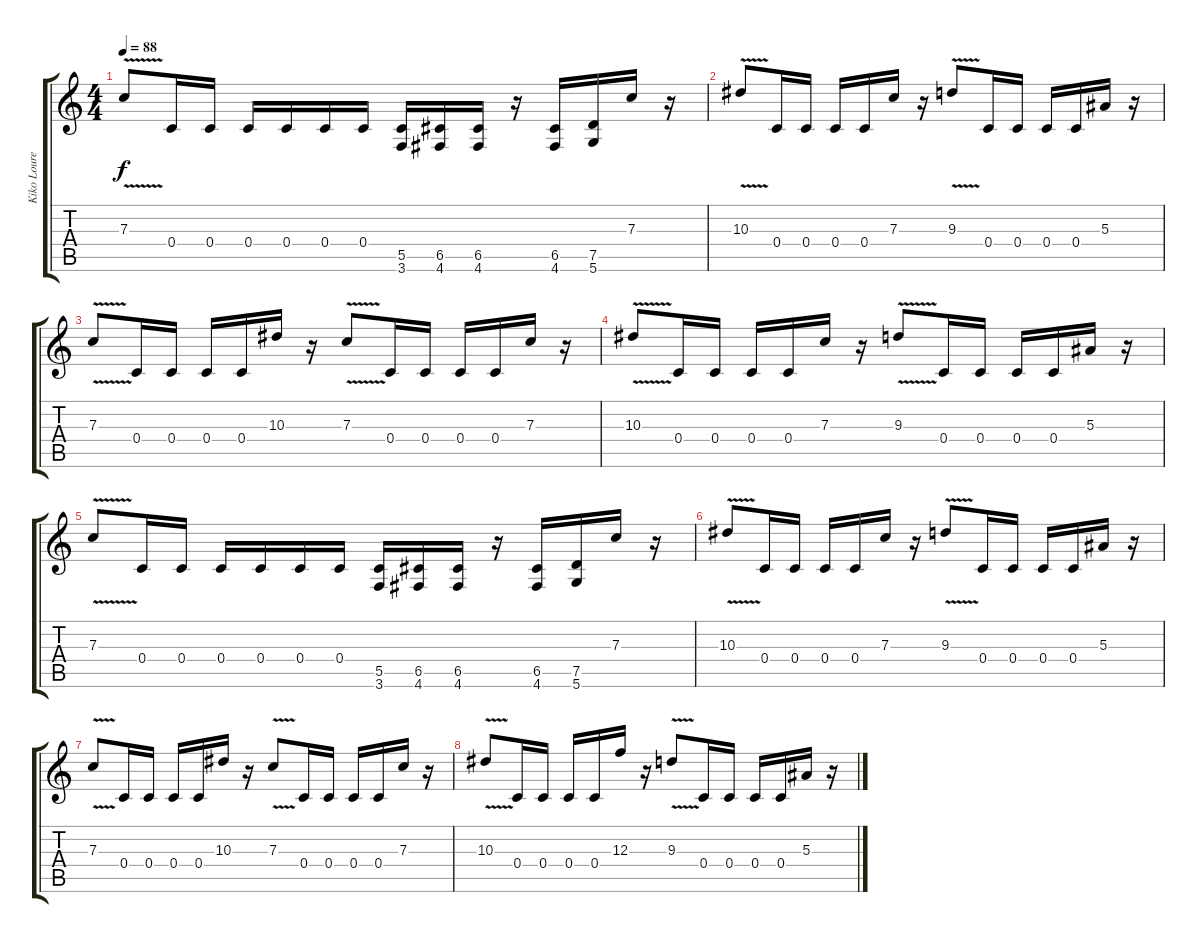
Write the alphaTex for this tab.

\track ("Kiko Loureiro" "Kiko Loure") {instrument distortionguitar}
\staff {score tabs}
\tuning (D4 A3 F3 C3 G2 D2) {hide}
\ts (4 4)
\tempo 88
\clef g2
\ks c
7.3{v}.8{dy f} 0.4.16 0.4.16 0.4.16 0.4.16 0.4.16 0.4.16 (5.5 3.6).16 (6.5 4.6).16 (6.5 4.6).16 r.16 (6.5 4.6).16 (7.5 5.6).16 7.3.16 r.16 |
10.3{v}.8 0.4.16 0.4.16 0.4.16 0.4.16 7.3.16 r.16 9.3{v}.8 0.4.16 0.4.16 0.4.16 0.4.16 5.3.16 r.16 |
7.3{v}.8 0.4.16 0.4.16 0.4.16 0.4.16 10.3.16 r.16 7.3{v}.8 0.4.16 0.4.16 0.4.16 0.4.16 7.3.16 r.16 |
10.3{v}.8 0.4.16 0.4.16 0.4.16 0.4.16 7.3.16 r.16 9.3{v}.8 0.4.16 0.4.16 0.4.16 0.4.16 5.3.16 r.16 |
7.3{v}.8 0.4.16 0.4.16 0.4.16 0.4.16 0.4.16 0.4.16 (5.5 3.6).16 (6.5 4.6).16 (6.5 4.6).16 r.16 (6.5 4.6).16 (7.5 5.6).16 7.3.16 r.16 |
10.3{v}.8 0.4.16 0.4.16 0.4.16 0.4.16 7.3.16 r.16 9.3{v}.8 0.4.16 0.4.16 0.4.16 0.4.16 5.3.16 r.16 |
7.3{v}.8 0.4.16 0.4.16 0.4.16 0.4.16 10.3.16 r.16 7.3{v}.8 0.4.16 0.4.16 0.4.16 0.4.16 7.3.16 r.16 |
10.3{v}.8 0.4.16 0.4.16 0.4.16 0.4.16 12.3.16 r.16 9.3{v}.8 0.4.16 0.4.16 0.4.16 0.4.16 5.3.16 r.16
